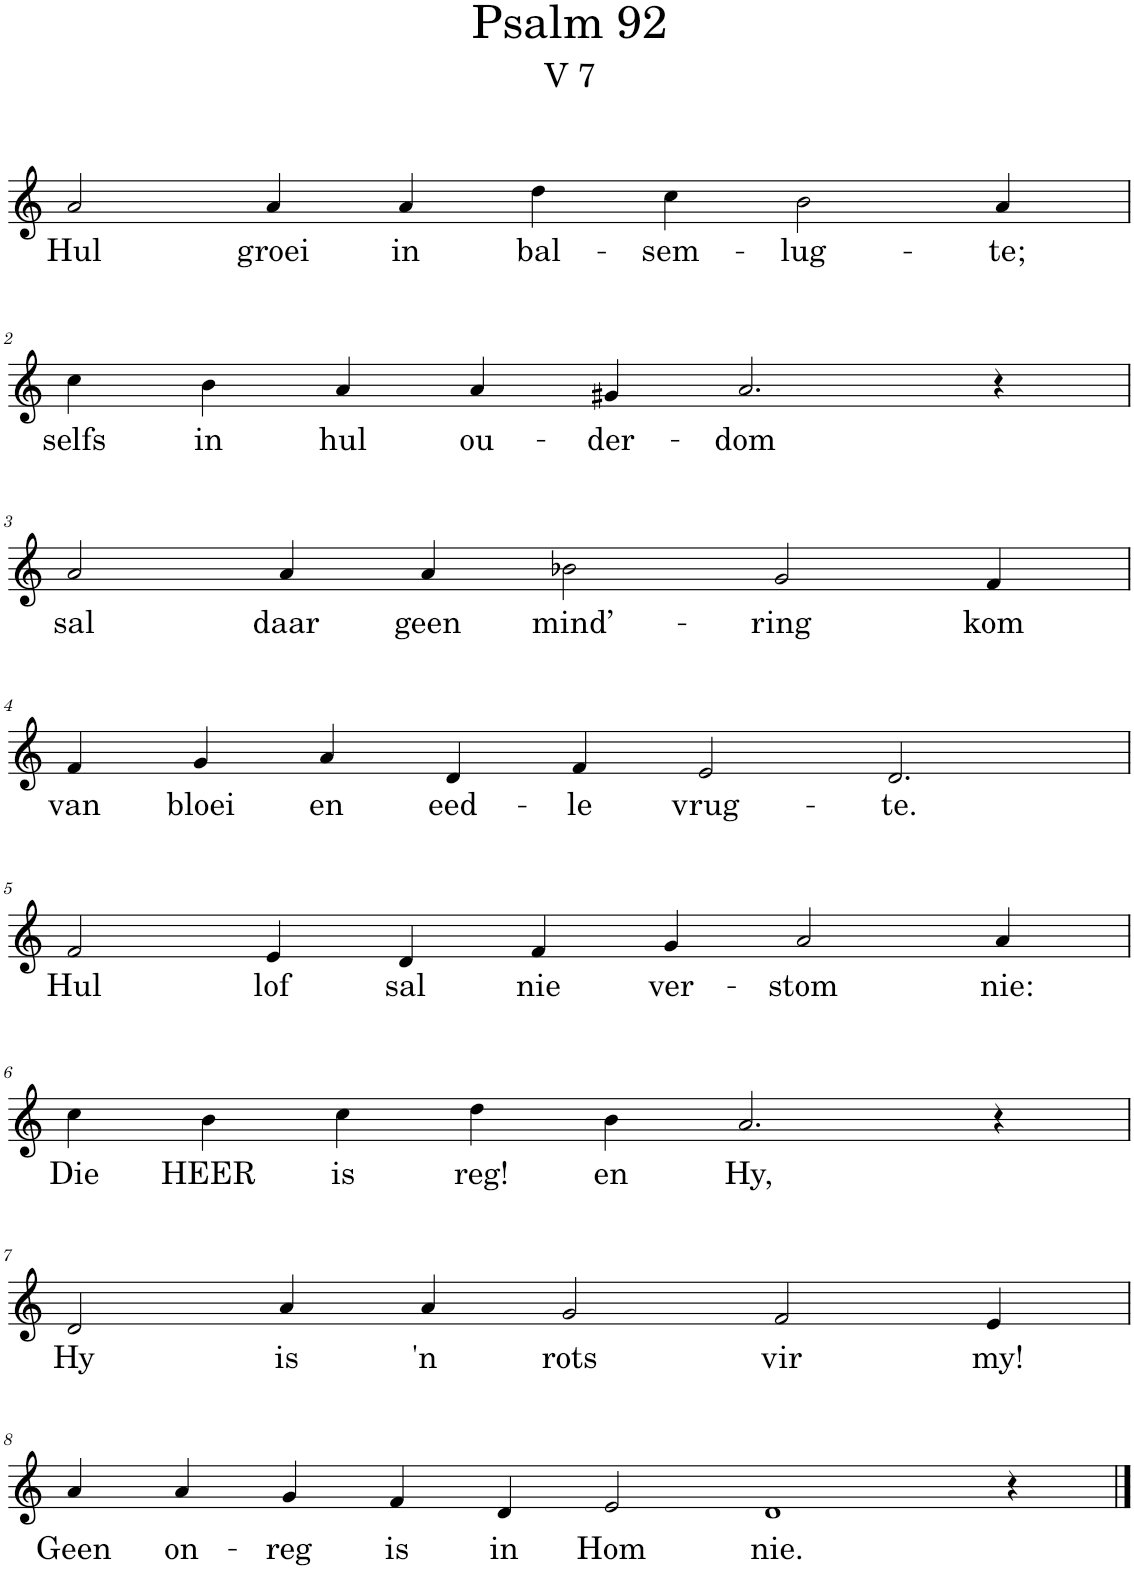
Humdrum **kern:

**kern	**text
*part1	*part1
*staff1	*staff1
*I"Pipe Organ	*
*I'Org.	*
*clefG2	*
*k[]	*
*M9/4	*
=1	=1
!	!LO:LY:b
2a/	Hul
!	!LO:LY:b
4a/	groei
!	!LO:LY:b
4a/	in
!	!LO:LY:b
4dd\	bal-
!	!LO:LY:b
4cc\	-sem-
!	!LO:LY:b
2b\	-lug-
!	!LO:LY:b
4a/	-te;
!!LO:LB:g=z
=2	=2
!	!LO:LY:b
4cc\	selfs
!	!LO:LY:b
4b\	in
!	!LO:LY:b
4a/	hul
!	!LO:LY:b
4a/	ou-
!	!LO:LY:b
4g#X/	-der-
!	!LO:LY:b
2.a/	-dom
4r	.
!!LO:LB:g=z
=3	=3
*M9/4	*
!	!LO:LY:b
2a/	sal
!	!LO:LY:b
4a/	daar
!	!LO:LY:b
4a/	geen
!	!LO:LY:b
2b-X\	mind’-
!	!LO:LY:b
2g/	-ring
!	!LO:LY:b
4f/	kom
!!LO:LB:g=z
=4	=4
*M10/4	*
!	!LO:LY:b
4f/	van
!	!LO:LY:b
4g/	bloei
!	!LO:LY:b
4a/	en
!	!LO:LY:b
4d/	eed-
!	!LO:LY:b
4f/	-le
!	!LO:LY:b
2e/	vrug-
!	!LO:LY:b
2.d/	-te.
!!LO:LB:g=z
=5	=5
*M9/4	*
!	!LO:LY:b
2f/	Hul
!	!LO:LY:b
4e/	lof
!	!LO:LY:b
4d/	sal
!	!LO:LY:b
4f/	nie
!	!LO:LY:b
4g/	ver-
!	!LO:LY:b
2a/	-stom
!	!LO:LY:b
4a/	nie:
!!LO:LB:g=z
=6	=6
!	!LO:LY:b
4cc\	Die
!	!LO:LY:b
4b\	HEER
!	!LO:LY:b
4cc\	is
!	!LO:LY:b
4dd\	reg!
!	!LO:LY:b
4b\	en
!	!LO:LY:b
2.a/	Hy,
4r	.
!!LO:LB:g=z
=7	=7
*M9/4	*
!	!LO:LY:b
2d/	Hy
!	!LO:LY:b
4a/	is
!	!LO:LY:b
4a/	'n
!	!LO:LY:b
2g/	rots
!	!LO:LY:b
2f/	vir
!	!LO:LY:b
4e/	my!
!!LO:LB:g=z
=8	=8
*M16/4	*
!	!LO:LY:b
4a/	Geen
!	!LO:LY:b
4a/	on-
!	!LO:LY:b
4g/	-reg
!	!LO:LY:b
4f/	is
!	!LO:LY:b
4d/	in
!	!LO:LY:b
2e/	Hom
!	!LO:LY:b
1d	nie.
4r	.
==	==
*-	*-
